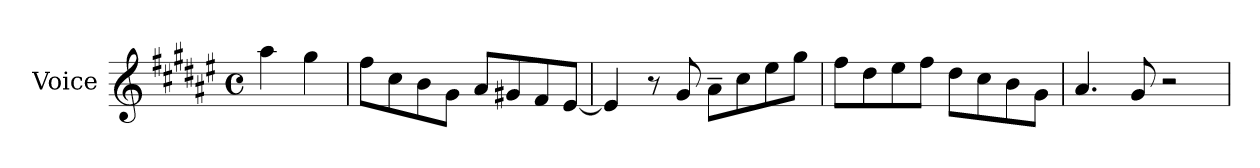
**kern
*part1
*staff1
*I"Voice
*I'Voice
*clefG2
*k[f#c#g#d#a#e#]
*M4/4
*met(c)
=
4aa#\
4gg#\
=1
8ff#\L
8cc#\
8b\
8g#\J
8a#/L
8g#X/
8f#/
[<8e#/J
=2
4e#/]
8r
8g#/
8a#~>\L
8cc#\
8ee#\
8gg#\J
=3
8ff#\L
8dd#\
8ee#\
8ff#\J
8dd#\L
8cc#\
8b\
8g#\J
=4
4.a#/
8g#/
2rcc
=
*-
